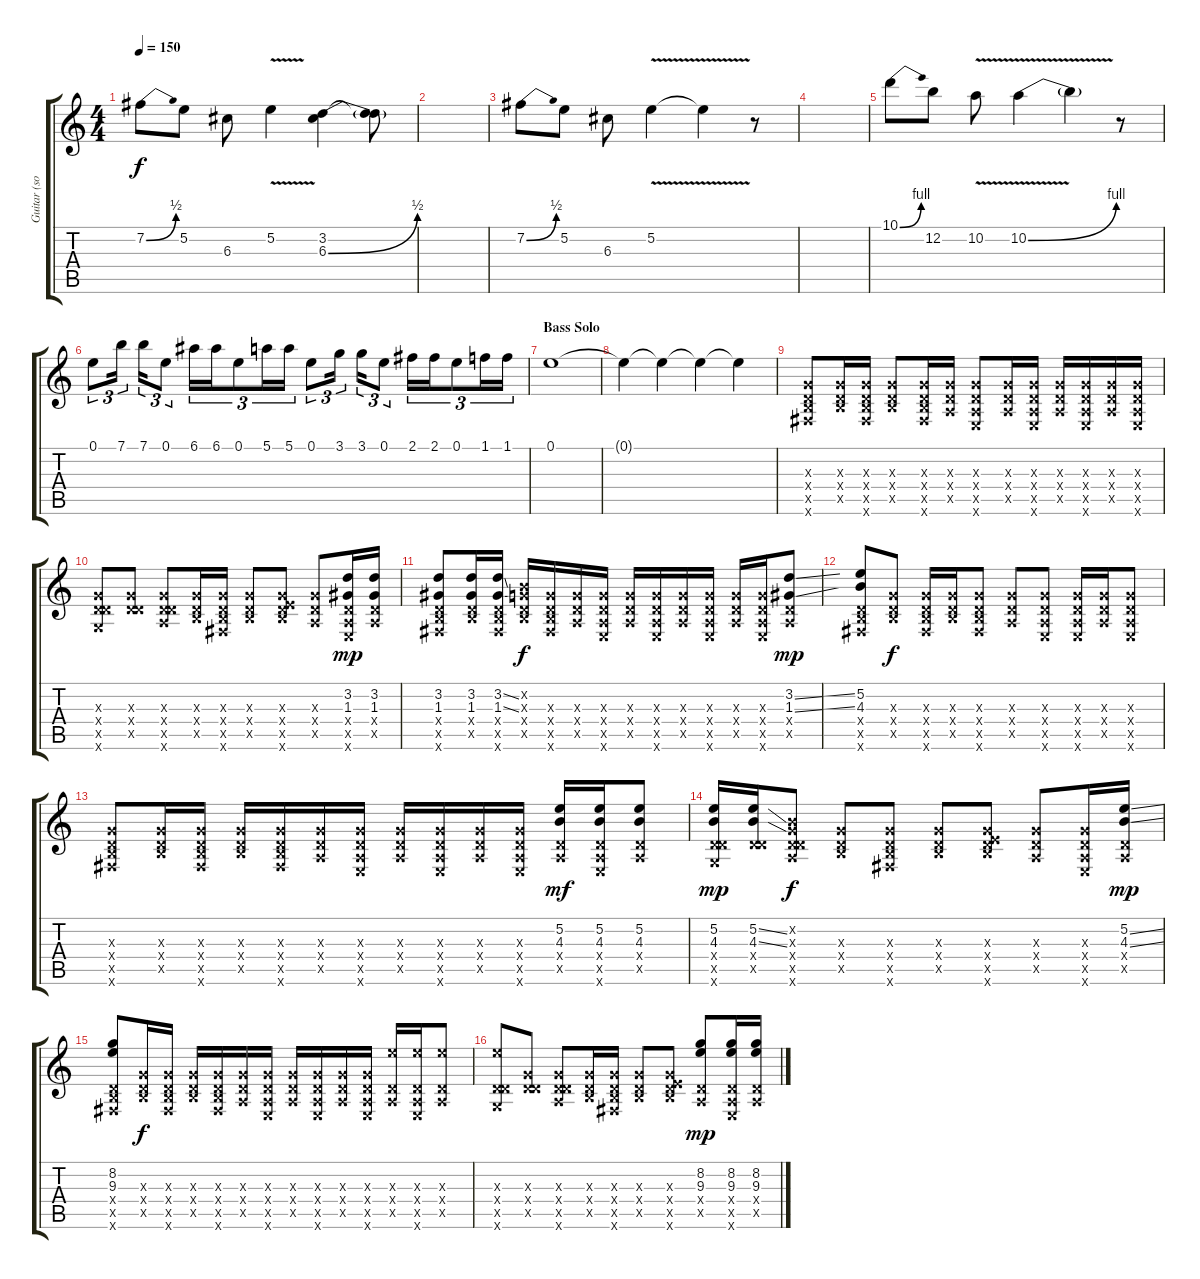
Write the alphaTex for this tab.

\track ("Guitar (solo)" "Guitar (so") {instrument overdrivenguitar}
\staff {score tabs}
\tuning (E4 B3 G3 D3 A2 E2) {hide}
\ts (4 4)
\tempo 150
\clef g2
\ks c
7.2{be (bend 0 0 60 2)}.8{dy f} 5.2.8 6.3.8 5.2{v}.4 (3.2 6.3{be (bend 0 0 60 2)}).4 (3.2{t} 6.3{t}).8 |
|
7.2{be (bend 0 0 60 2)}.8 5.2.8 6.3.8 5.2{v}.4 5.2{t}.4 r.8 |
|
10.1{be (bend 0 0 60 4)}.8 12.2.8 10.2{v}.8 10.2{be (bend 0 0 60 4) v}.4 10.2{t}.4 r.8 |
0.1.8{tu (3 2)} 7.1.16{tu (3 2)} 7.1.16{tu (3 2)} 0.1.8{tu (3 2)} 6.1.16{tu (3 2)} 6.1.16{tu (3 2)} 0.1.8{tu (3 2)} 5.1.16{tu (3 2)} 5.1.16{tu (3 2)} 0.1.8{tu (3 2)} 3.1.16{tu (3 2)} 3.1.16{tu (3 2)} 0.1.8{tu (3 2)} 2.1.16{tu (3 2)} 2.1.16{tu (3 2)} 0.1.8{tu (3 2)} 1.1.16{tu (3 2)} 1.1.16{tu (3 2)} |
\section ("" "Bass Solo")
0.1.1{volume 13} |
0.1{t}.4{volume 12} 0.1{t}.4{volume 10} 0.1{t}.4{volume 8} 0.1{t}.4{volume 6} |
(0.3{x} 0.4{x} 2.5{x} 2.6{x}).8{volume 15 instrument overdrivenguitar} (0.3{x} 0.4{x} 2.5{x}).16 (0.3{x} 0.4{x} 2.5{x} 2.6{x}).16 (0.3{x} 0.4{x} 2.5{x}).8 (0.3{x} 0.4{x} 2.5{x} 2.6{x}).16 (0.3{x} 0.4{x} 0.5{x}).16 (0.3{x} 0.4{x} 0.5{x} 0.6{x}).8 (0.3{x} 0.4{x} 0.5{x}).16 (0.3{x} 0.4{x} 0.5{x} 0.6{x}).16 (0.3{x} 0.4{x} 0.5{x}).16 (0.3{x} 0.4{x} 0.5{x} 0.6{x}).16 (0.3{x} 0.4{x} 0.5{x}).16 (0.3{x} 0.4{x} 0.5{x} 0.6{x}).16 |
(0.3{x} 0.4{x} 5.5{x} 3.6{x}).8 (0.3{x} 0.4{x} 5.5{x}).8 (0.3{x} 0.4{x} 5.5{x} 5.6{x}).8 (0.3{x} 0.4{x} 2.5{x}).16 (0.3{x} 0.4{x} 2.5{x} 2.6{x}).16 (0.3{x} 0.4{x} 2.5{x}).8 (0.3{x} 0.4{x} 7.5{x} 7.6{x}).8 (0.3{x} 0.4{x} 0.5{x}).8 (3.2 1.3 0.4{x} 0.5{x} 0.6{x}).16{dy mp} (3.2 1.3 0.4{x} 0.5{x}).16 |
(3.2 1.3 0.4{x} 2.5{x} 2.6{x}).8 (3.2 1.3 0.4{x} 2.5{x}).16 (3.2{ss} 1.3{ss} 0.4{x} 2.5{x} 2.6{x}).16 (0.2{x} 0.3{x} 0.4{x} 2.5{x}).16{dy f} (0.3{x} 0.4{x} 2.5{x} 2.6{x}).16 (0.3{x} 0.4{x} 0.5{x}).16 (0.3{x} 0.4{x} 0.5{x} 0.6{x}).16 (0.3{x} 0.4{x} 0.5{x}).16 (0.3{x} 0.4{x} 0.5{x} 0.6{x}).16 (0.3{x} 0.4{x} 0.5{x}).16 (0.3{x} 0.4{x} 0.5{x} 0.6{x}).16 (0.3{x} 0.4{x} 0.5{x}).16 (0.3{x} 0.4{x} 0.5{x} 0.6{x}).16 (3.2{ss} 1.3{ss} 0.4{x} 0.5{x}).8{dy mp} |
(5.2 4.3 0.4{x} 2.5{x} 2.6{x}).8 (0.3{x} 0.4{x} 2.5{x}).8{dy f} (0.3{x} 0.4{x} 2.5{x} 2.6{x}).16 (0.3{x} 0.4{x} 2.5{x}).16 (0.3{x} 0.4{x} 2.5{x} 2.6{x}).8 (0.3{x} 0.4{x} 0.5{x}).8 (0.3{x} 0.4{x} 0.5{x} 0.6{x}).8 (0.3{x} 0.4{x} 0.5{x} 0.6{x}).16 (0.3{x} 0.4{x} 0.5{x}).16 (0.3{x} 0.4{x} 0.5{x} 0.6{x}).8 |
(0.3{x} 0.4{x} 2.5{x} 2.6{x}).8 (0.3{x} 0.4{x} 2.5{x}).16 (0.3{x} 0.4{x} 2.5{x} 2.6{x}).16 (0.3{x} 0.4{x} 2.5{x}).16 (0.3{x} 0.4{x} 2.5{x} 2.6{x}).16 (0.3{x} 0.4{x} 0.5{x}).16 (0.3{x} 0.4{x} 0.5{x} 0.6{x}).16 (0.3{x} 0.4{x} 0.5{x}).16 (0.3{x} 0.4{x} 0.5{x} 0.6{x}).16 (0.3{x} 0.4{x} 0.5{x}).16 (0.3{x} 0.4{x} 0.5{x} 0.6{x}).16 (5.2 4.3 0.4{x} 0.5{x}).16{dy mf} (5.2 4.3 0.4{x} 0.5{x} 0.6{x}).16 (5.2 4.3 0.4{x} 0.5{x}).8 |
(5.2 4.3 0.4{x} 5.5{x} 3.6{x}).16{dy mp} (5.2{ss} 4.3{ss} 0.4{x} 5.5{x}).16 (0.2{x} 0.3{x} 0.4{x} 5.5{x} 5.6{x}).8{dy f} (0.3{x} 0.4{x} 2.5{x}).8 (0.3{x} 0.4{x} 2.5{x} 2.6{x}).8 (0.3{x} 0.4{x} 2.5{x}).8 (0.3{x} 0.4{x} 7.5{x} 7.6{x}).8 (0.3{x} 0.4{x} 0.5{x}).8 (0.3{x} 0.4{x} 0.5{x} 0.6{x}).16 (5.2{ss} 4.3{ss} 0.4{x} 0.5{x}).16{dy mp} |
(8.2 9.3 0.4{x} 2.5{x} 2.6{x}).8 (0.3{x} 0.4{x} 2.5{x}).16{dy f} (0.3{x} 0.4{x} 2.5{x} 2.6{x}).16 (0.3{x} 0.4{x} 2.5{x}).16 (0.3{x} 0.4{x} 2.5{x} 2.6{x}).16 (0.3{x} 0.4{x} 0.5{x}).16 (0.3{x} 0.4{x} 0.5{x} 0.6{x}).16 (0.3{x} 0.4{x} 0.5{x}).16 (0.3{x} 0.4{x} 0.5{x} 0.6{x}).16 (0.3{x} 0.4{x} 0.5{x}).16 (0.3{x} 0.4{x} 0.5{x} 0.6{x}).16 (9.3{x} 0.4{x} 0.5{x}).16 (9.3{x} 0.4{x} 0.5{x} 0.6{x}).16 (9.3{x} 0.4{x} 0.5{x}).8 |
(9.3{x} 0.4{x} 5.5{x} 3.6{x}).8 (0.3{x} 0.4{x} 5.5{x}).8 (0.3{x} 0.4{x} 5.5{x} 5.6{x}).8 (0.3{x} 0.4{x} 2.5{x}).16 (0.3{x} 0.4{x} 2.5{x} 2.6{x}).16 (0.3{x} 0.4{x} 2.5{x}).8 (0.3{x} 0.4{x} 7.5{x} 7.6{x}).8 (8.2 9.3 0.4{x} 0.5{x}).8{dy mp} (8.2 9.3 0.4{x} 0.5{x} 0.6{x}).16 (8.2 9.3 0.4{x} 0.5{x}).16
